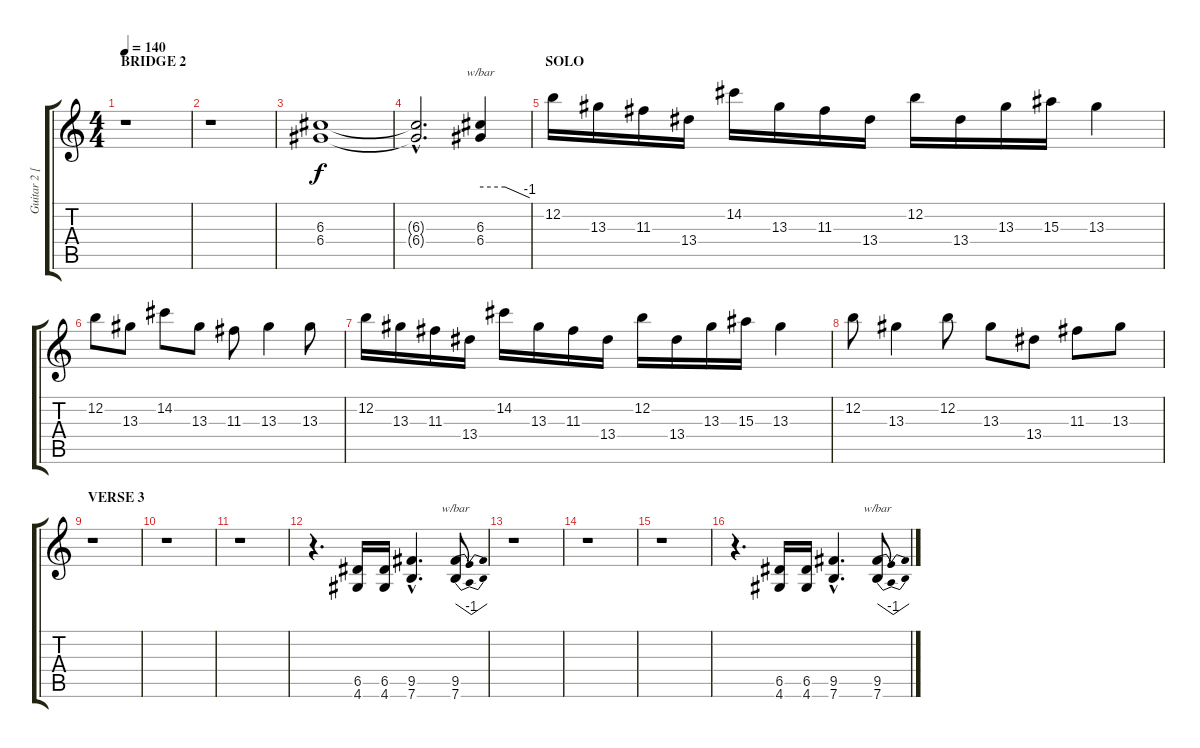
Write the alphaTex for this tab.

\track ("Guitar 2 [Solo]" "Guitar 2 [") {instrument distortionguitar}
\staff {score tabs}
\tuning (E4 B3 G3 D3 A2 E2) {hide}
\ts (4 4)
\section ("" "BRIDGE 2")
\tempo 140
\clef g2
\ks c
r.1{dy f} |
r.1 |
(6.3 6.4).1 |
(6.3{hac t} 6.4{hac t}).2{d} (6.3 6.4).4{tbe (custom default 0 0 30 0 60 -4)} |
\section ("" "SOLO")
12.2.16 13.3.16 11.3.16 13.4.16 14.2.16 13.3.16 11.3.16 13.4.16 12.2.16 13.4.16 13.3.16 15.3.16 13.3.4 |
12.2.8 13.3.8 14.2.8 13.3.8 11.3.8 13.3.4 13.3.8 |
12.2.16 13.3.16 11.3.16 13.4.16 14.2.16 13.3.16 11.3.16 13.4.16 12.2.16 13.4.16 13.3.16 15.3.16 13.3.4 |
12.2.8 13.3.4 12.2.8 13.3.8 13.4.8 11.3.8 13.3.8 |
\section ("" "VERSE 3")
r.1 |
r.1 |
r.1 |
r.4{d} (6.5 4.6).16 (6.5 4.6).16 (9.5{hac} 7.6{hac}).4{d} (9.5 7.6).8{tbe (dip default 0 0 30 -4 60 0)} |
r.1 |
r.1 |
r.1 |
r.4{d} (6.5 4.6).16 (6.5 4.6).16 (9.5{hac} 7.6{hac}).4{d} (9.5 7.6).8{tbe (dip default 0 0 30 -4 60 0)}
